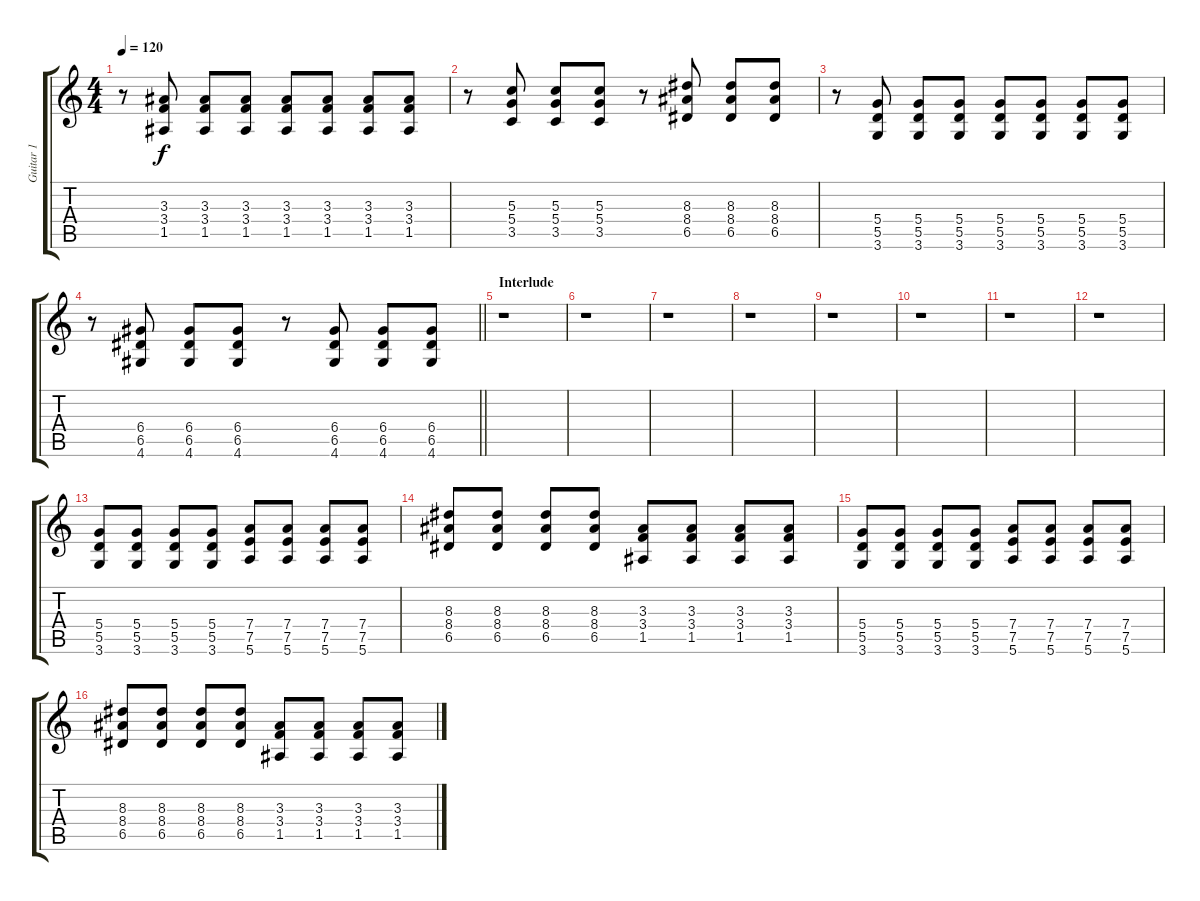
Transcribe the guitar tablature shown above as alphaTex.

\track ("Guitar 1" "Guitar 1") {instrument overdrivenguitar}
\staff {score tabs}
\tuning (E4 B3 G3 D3 A2 E2) {hide}
\ts (4 4)
\tempo 120
\clef g2
\ks c
r.8{dy f} (3.3 3.4 1.5).8 (3.3 3.4 1.5).8 (3.3 3.4 1.5).8 (3.3 3.4 1.5).8 (3.3 3.4 1.5).8 (3.3 3.4 1.5).8 (3.3 3.4 1.5).8 |
r.8 (5.3 5.4 3.5).8 (5.3 5.4 3.5).8 (5.3 5.4 3.5).8 r.8 (8.3 8.4 6.5).8 (8.3 8.4 6.5).8 (8.3 8.4 6.5).8 |
r.8 (5.4 5.5 3.6).8 (5.4 5.5 3.6).8 (5.4 5.5 3.6).8 (5.4 5.5 3.6).8 (5.4 5.5 3.6).8 (5.4 5.5 3.6).8 (5.4 5.5 3.6).8 |
\barLineRight lightlight
r.8 (6.4 6.5 4.6).8 (6.4 6.5 4.6).8 (6.4 6.5 4.6).8 r.8 (6.4 6.5 4.6).8 (6.4 6.5 4.6).8 (6.4 6.5 4.6).8 |
\section ("" "Interlude")
r.1 |
r.1 |
r.1 |
r.1 |
r.1 |
r.1 |
r.1 |
r.1 |
(5.4 5.5 3.6).8{volume 10} (5.4 5.5 3.6).8 (5.4 5.5 3.6).8 (5.4 5.5 3.6).8 (7.4 7.5 5.6).8 (7.4 7.5 5.6).8 (7.4 7.5 5.6).8 (7.4 7.5 5.6).8 |
(8.3 8.4 6.5).8 (8.3 8.4 6.5).8 (8.3 8.4 6.5).8 (8.3 8.4 6.5).8 (3.3 3.4 1.5).8 (3.3 3.4 1.5).8 (3.3 3.4 1.5).8 (3.3 3.4 1.5).8 |
(5.4 5.5 3.6).8 (5.4 5.5 3.6).8 (5.4 5.5 3.6).8 (5.4 5.5 3.6).8 (7.4 7.5 5.6).8 (7.4 7.5 5.6).8 (7.4 7.5 5.6).8 (7.4 7.5 5.6).8 |
(8.3 8.4 6.5).8 (8.3 8.4 6.5).8 (8.3 8.4 6.5).8 (8.3 8.4 6.5).8 (3.3 3.4 1.5).8 (3.3 3.4 1.5).8 (3.3 3.4 1.5).8 (3.3 3.4 1.5).8
